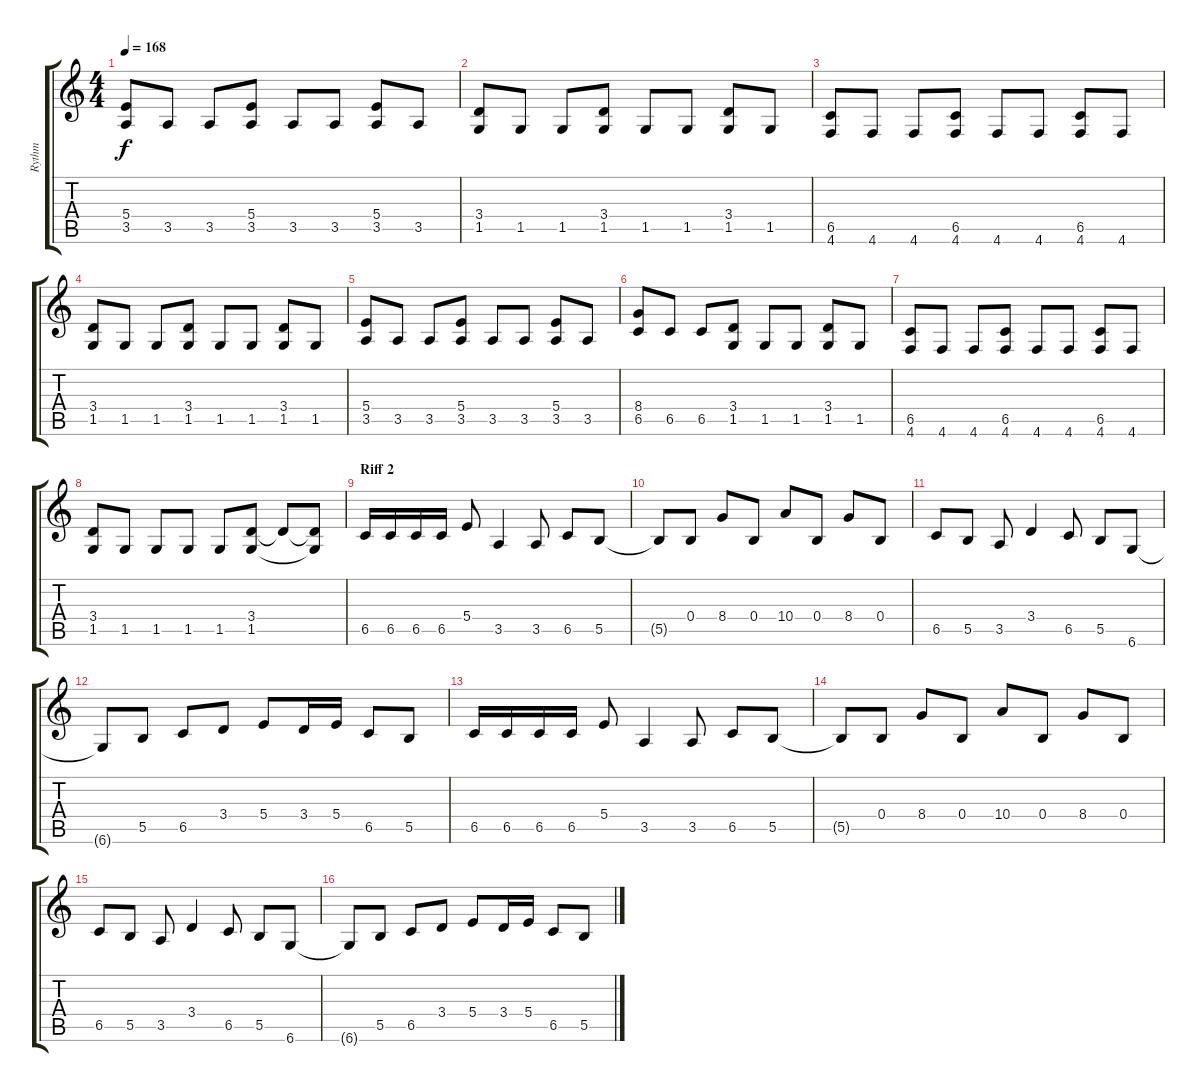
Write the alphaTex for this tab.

\track ("Rythm" "Rythm") {instrument distortionguitar}
\staff {score tabs}
\tuning (Db4 Ab3 E3 B2 Gb2 Db2) {hide}
\ts (4 4)
\tempo 168
\clef g2
\ks c
(5.4 3.5).8{dy f} 3.5.8 3.5.8 (5.4 3.5).8 3.5.8 3.5.8 (5.4 3.5).8 3.5.8 |
(3.4 1.5).8 1.5.8 1.5.8 (3.4 1.5).8 1.5.8 1.5.8 (3.4 1.5).8 1.5.8 |
(6.5 4.6).8 4.6.8 4.6.8 (6.5 4.6).8 4.6.8 4.6.8 (6.5 4.6).8 4.6.8 |
(3.4 1.5).8 1.5.8 1.5.8 (3.4 1.5).8 1.5.8 1.5.8 (3.4 1.5).8 1.5.8 |
(5.4 3.5).8 3.5.8 3.5.8 (5.4 3.5).8 3.5.8 3.5.8 (5.4 3.5).8 3.5.8 |
(8.4 6.5).8 6.5.8 6.5.8 (3.4 1.5).8 1.5.8 1.5.8 (3.4 1.5).8 1.5.8 |
(6.5 4.6).8 4.6.8 4.6.8 (6.5 4.6).8 4.6.8 4.6.8 (6.5 4.6).8 4.6.8 |
(3.4 1.5).8 1.5.8 1.5.8 1.5.8 1.5.8 (3.4 1.5).8 3.4{t}.8 (3.4{t} 1.5{t}).8 |
\section ("" "Riff 2")
6.5.16{balance 15} 6.5.16 6.5.16 6.5.16 5.4.8 3.5.4 3.5.8 6.5.8 5.5.8 |
5.5{t}.8 0.4.8 8.4.8 0.4.8 10.4.8 0.4.8 8.4.8 0.4.8 |
6.5.8 5.5.8 3.5.8 3.4.4 6.5.8 5.5.8 6.6.8 |
6.6{t}.8 5.5.8 6.5.8 3.4.8 5.4.8 3.4.16 5.4.16 6.5.8 5.5.8 |
6.5.16 6.5.16 6.5.16 6.5.16 5.4.8 3.5.4 3.5.8 6.5.8 5.5.8 |
5.5{t}.8 0.4.8 8.4.8 0.4.8 10.4.8 0.4.8 8.4.8 0.4.8 |
6.5.8 5.5.8 3.5.8 3.4.4 6.5.8 5.5.8 6.6.8 |
6.6{t}.8 5.5.8 6.5.8 3.4.8 5.4.8 3.4.16 5.4.16 6.5.8 5.5.8
